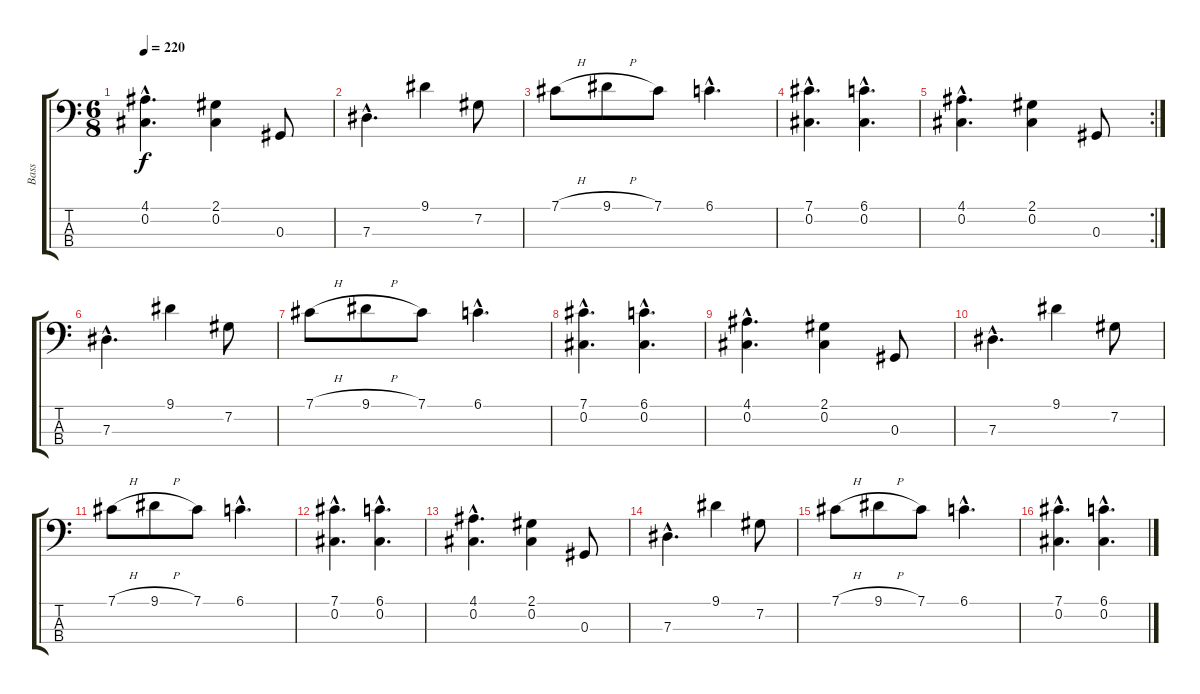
\track ("Bass" "Bass") {instrument electricbasspick}
\staff {score tabs}
\tuning (Gb2 Db2 Ab1 Eb1) {hide}
\ts (6 8)
\tempo 220
\clef f4
\ks c
(4.1{hac} 0.2{hac}).4{d dy f} (2.1 0.2).4 0.3.8 |
7.3{hac}.4{d} 9.1.4 7.2.8 |
7.1{h}.8 9.1{h}.8 7.1.8 6.1{hac}.4{d} |
(7.1{hac} 0.2{hac}).4{d} (6.1{hac} 0.2{hac}).4{d} |
\rc 2
(4.1{hac} 0.2{hac}).4{d} (2.1 0.2).4 0.3.8 |
7.3{hac}.4{d} 9.1.4 7.2.8 |
7.1{h}.8 9.1{h}.8 7.1.8 6.1{hac}.4{d} |
(7.1{hac} 0.2{hac}).4{d} (6.1{hac} 0.2{hac}).4{d} |
(4.1{hac} 0.2{hac}).4{d} (2.1 0.2).4 0.3.8 |
7.3{hac}.4{d volume 10} 9.1.4 7.2.8 |
7.1{h}.8 9.1{h}.8 7.1.8 6.1{hac}.4{d} |
(7.1{hac} 0.2{hac}).4{d} (6.1{hac} 0.2{hac}).4{d} |
(4.1{hac} 0.2{hac}).4{d} (2.1 0.2).4 0.3.8 |
7.3{hac}.4{d} 9.1.4 7.2.8 |
7.1{h}.8{volume 9} 9.1{h}.8 7.1.8 6.1{hac}.4{d} |
(7.1{hac} 0.2{hac}).4{d} (6.1{hac} 0.2{hac}).4{d}
